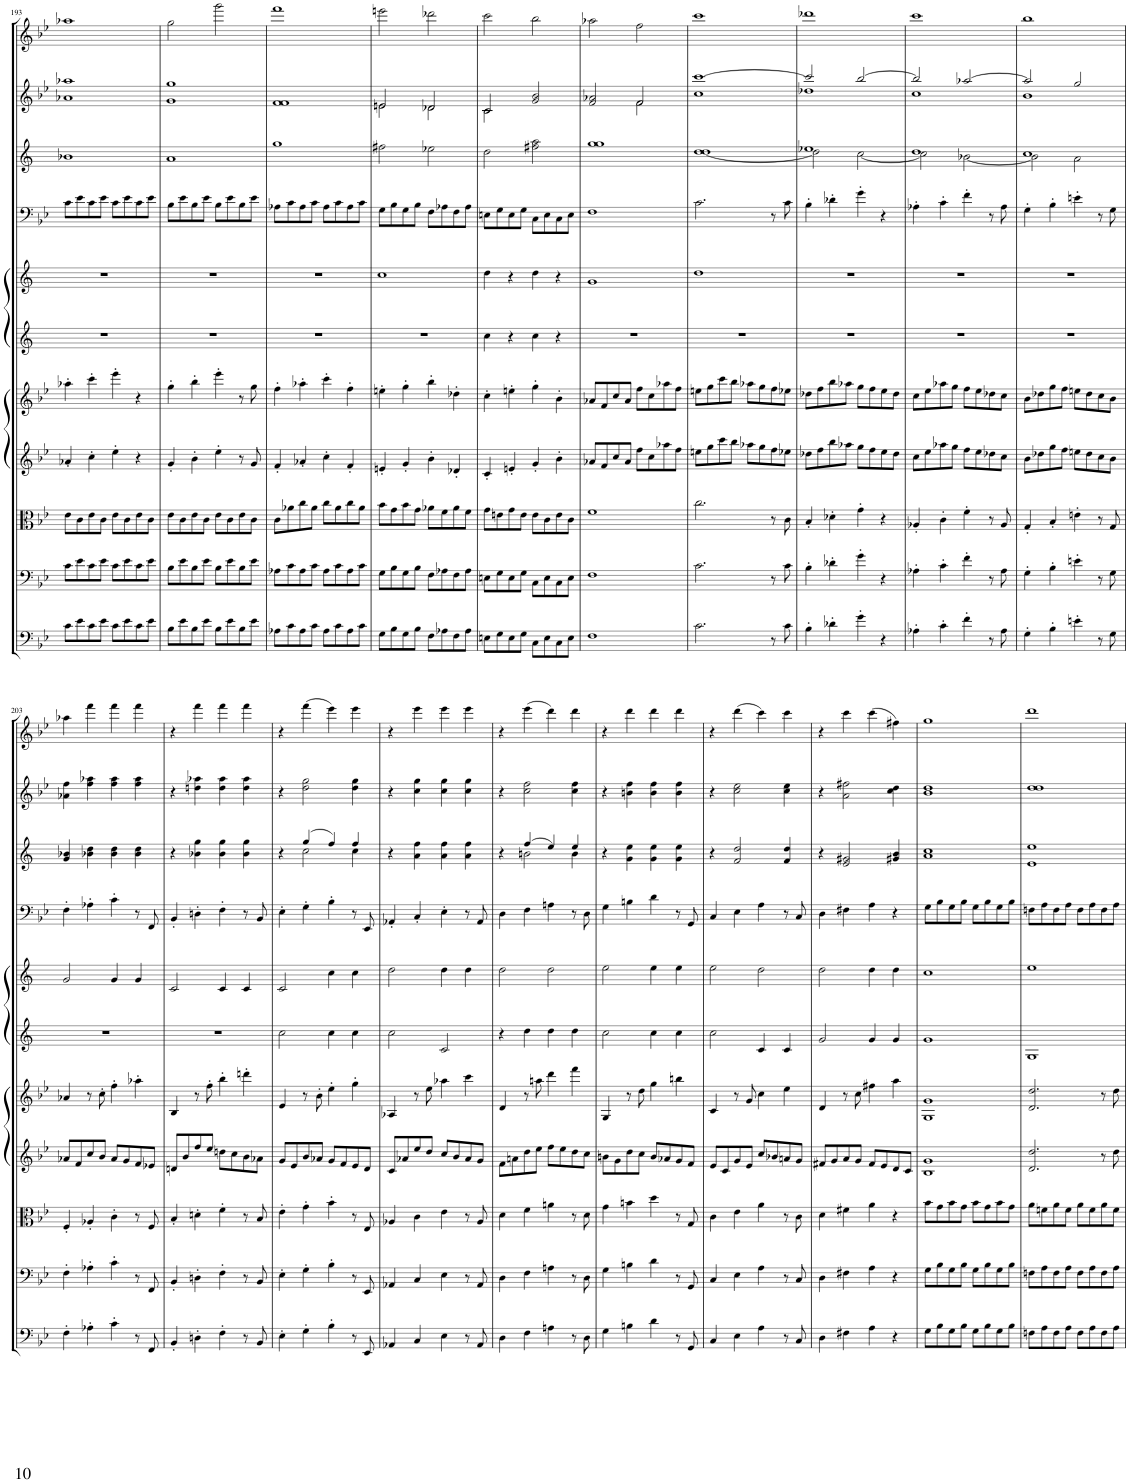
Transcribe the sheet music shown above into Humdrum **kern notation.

**kern	**kern	**kern	**kern	**kern	**kern	**kern	**kern	**kern	**kern	**kern
*part11	*part10	*part9	*part8	*part7	*part6	*part5	*part4	*part3	*part2	*part1
*staff11	*staff10	*staff9	*staff8	*staff7	*staff6	*staff5	*staff4	*staff3	*staff2	*staff1
*I"Contrabasso.	*I"Violoncello.	*I"Viola.	*I"Violino II.	*I"Violino I.	*I"Corno in G.	*I"Corno in B.	*I"Fagotti.	*I"Clarinetti in B.	*I"Oboi.	*I"Flauto.
*	*	*	*	*	*	*	*	*I'Cl	*I'Ob	*I'Fl
!!LO:PB:g=z
*clefF4	*clefF4	*clefC3	*clefG2	*clefG2	*clefG2	*clefG2	*clefF4	*clefG2	*clefG2	*clefG2
*Trd7c12	*	*	*	*	*Trd3c5	*Trd1c2	*	*Trd1c2	*	*
*k[b-e-]	*k[b-e-]	*k[b-e-]	*k[b-e-]	*k[b-e-]	*k[b-e-a-]	*k[]	*k[b-e-]	*k[]	*k[b-e-]	*k[b-e-]
*M2/2	*M2/2	*M2/2	*M2/2	*M2/2	*M2/2	*M2/2	*M2/2	*M2/2	*M2/2	*M2/2
*met(c|)	*met(c|)	*met(c|)	*met(c|)	*met(c|)	*met(c|)	*met(c|)	*met(c|)	*met(c|)	*met(c|)	*met(c|)
=193	=193	=193	=193	=193	=193	=193	=193	=193	=193	=193
8c'\L	8c'\L	8e-'\L	4a-X'/	4aa-X'\	1r	1r	8c'\L	1b-X	1a-X 1aa-X	1aa-X
8e-'\	8e-'\	8c'\	.	.	.	.	8e-'\	.	.	.
8c'\	8c'\	8e-'\	4cc'\	4ccc'\	.	.	8c'\	.	.	.
8e-'\J	8e-'\J	8c'\J	.	.	.	.	8e-'\J	.	.	.
8c'\L	8c'\L	8e-'\L	4ee-'\	4eee-'\	.	.	8c'\L	.	.	.
8e-'\	8e-'\	8c'\	.	.	.	.	8e-'\	.	.	.
8c'\	8c'\	8e-'\	4r	4r	.	.	8c'\	.	.	.
8e-'\J	8e-'\J	8c'\J	.	.	.	.	8e-'\J	.	.	.
=194	=194	=194	=194	=194	=194	=194	=194	=194	=194	=194
8B-'\L	8B-'\L	8e-'\L	4g'/	4gg'\	1r	1r	8B-'\L	1a	1g 1gg	2gg\
8e-'\	8e-'\	8c'\	.	.	.	.	8e-'\	.	.	.
8B-'\	8B-'\	8e-'\	4b-'\	4bb-'\	.	.	8B-'\	.	.	.
8e-'\J	8e-'\J	8c'\J	.	.	.	.	8e-'\J	.	.	.
8B-'\L	8B-'\L	8e-'\L	4ee-'\	4eee-'\	.	.	8B-'\L	.	.	2ggg\
8e-'\	8e-'\	8c'\	.	.	.	.	8e-'\	.	.	.
8B-'\	8B-'\	8e-'\	8r	8r	.	.	8B-'\	.	.	.
8e-'\J	8e-'\J	8c'\J	8g/	8gg\	.	.	8e-'\J	.	.	.
=195	=195	=195	=195	=195	=195	=195	=195	=195	=195	=195
*	*	*	*	*	*	*	*	*	*^	*
8A-X'\L	8A-X'\L	8c'\L	4f'/	4ff'\	1r	1r	8A-X'\L	1gg	1f	1f	1fff
8c'\	8c'\	8a-X'\	.	.	.	.	8c'\	.	.	.	.
8A-'\	8A-'\	8cc'\	4a-X'/	4aa-X'\	.	.	8A-'\	.	.	.	.
8c'\J	8c'\J	8a-'\J	.	.	.	.	8c'\J	.	.	.	.
8A-'\L	8A-'\L	8cc'\L	4cc'\	4ccc'\	.	.	8A-'\L	.	.	.	.
8c'\	8c'\	8a-'\	.	.	.	.	8c'\	.	.	.	.
8A-'\	8A-'\	8cc'\	4f'/	4ff'\	.	.	8A-'\	.	.	.	.
8c'\J	8c'\J	8a-'\J	.	.	.	.	8c'\J	.	.	.	.
=196	=196	=196	=196	=196	=196	=196	=196	=196	=196	=196	=196
8G'\L	8G'\L	8b-'\L	4en'/	4een'\	1r	1cc'~	8G'\L	2ff#X\	2en/	2e\	2eeen\
8B-'\	8B-'\	8g'\	.	.	.	.	8B-'\	.	.	.	.
8G'\	8G'\	8b-'\	4g'/	4gg'\	.	.	8G'\	.	.	.	.
8B-'\J	8B-'\J	8g'\J	.	.	.	.	8B-'\J	.	.	.	.
8F'\L	8F'\L	8a-X'\L	4b-'\	4bb-'\	.	.	8F'\L	2ee-X\	2d-X/	2d-\	2ddd-X\
8A-X'\	8A-X'\	8f'\	.	.	.	.	8A-X'\	.	.	.	.
8F'\	8F'\	8a-'\	4d-X'/	4dd-X'\	.	.	8F'\	.	.	.	.
8A-'\J	8A-'\J	8f'\J	.	.	.	.	8A-'\J	.	.	.	.
=197	=197	=197	=197	=197	=197	=197	=197	=197	=197	=197	=197
8En'\L	8En'\L	8g'\L	4c'/	4cc'\	4cc'~\	4dd'~\	8En'\L	2dd\	2c/	2c\	2ccc\
8G'\	8G'\	8en'\	.	.	.	.	8G'\	.	.	.	.
8E'\	8E'\	8g'\	4en'/	4een'\	4r	4r	8E'\	.	.	.	.
8G'\J	8G'\J	8e'\J	.	.	.	.	8G'\J	.	.	.	.
8C'\L	8C'\L	8e'\L	4g'/	4gg'\	4cc'~\	4dd'~\	8C'\L	2ff#X\ 2aa\	2g/ 2b-/	2ryy	2bb-\
8E'\	8E'\	8c'\	.	.	.	.	8E'\	.	.	.	.
8C'\	8C'\	8e'\	4b-'\	4b-'\	4r	4r	8C'\	.	.	.	.
8E'\J	8E'\J	8c'\J	.	.	.	.	8E'\J	.	.	.	.
=198	=198	=198	=198	=198	=198	=198	=198	=198	=198	=198	=198
*	*	*	*	*	*	*	*	*^	*	*	*
1F	1F	1f	8a-X'/L	8a-X'/L	1r	1g'~	1F	1gg	1gg	2f/ 2a-X/	2ryy	2aa-X\
.	.	.	8f'/	8f'/	.	.	.	.	.	.	.	.
.	.	.	8cc'/	8cc'/	.	.	.	.	.	.	.	.
.	.	.	8a-'/J	8a-'/J	.	.	.	.	.	.	.	.
.	.	.	8ff'\L	8ff'\L	.	.	.	.	.	2f/	2f\	2ff\
.	.	.	8cc'\	8cc'\	.	.	.	.	.	.	.	.
.	.	.	8aa-X'\	8aa-X'\	.	.	.	.	.	.	.	.
.	.	.	8ff'\J	8ff'\J	.	.	.	.	.	.	.	.
*	*	*	*	*	*	*	*	*	*	*v	*v	*
=199	=199	=199	=199	=199	=199	=199	=199	=199	=199	=199	=199
2.c\	2.c\	2.cc\	8een'\L	8een'\L	1r	1dd	2.c\	1dd	[1dd	1cc [>1ccc	1ccc
.	.	.	8gg'\	8gg'\	.	.	.	.	.	.	.
.	.	.	8ccc'\	8ccc'\	.	.	.	.	.	.	.
.	.	.	8bb-'\J	8bb-'\J	.	.	.	.	.	.	.
.	.	.	8aa-X'\L	8aa-X'\L	.	.	.	.	.	.	.
.	.	.	8gg'\	8gg'\	.	.	.	.	.	.	.
8r	8r	8r	8ff'\	8ff'\	.	.	8r	.	.	.	.
8c\	8c\	8c\	8ee-X'\J	8ee-X'\J	.	.	8c\	.	.	.	.
=200	=200	=200	=200	=200	=200	=200	=200	=200	=200	=200	=200
*	*	*	*	*	*	*	*	*	*	*^	*
4B-'\	4B-'\	4B-'/	8dd-X'\L	8dd-X'\L	1r	1r	4B-'\	1ee-X	2dd\]	2ccc/]	1dd-X	1ddd-X
.	.	.	8ff'\	8ff'\	.	.	.	.	.	.	.	.
4d-X'\	4d-X'\	4d-X'\	8bb-'\	8bb-'\	.	.	4d-X'\	.	.	.	.	.
.	.	.	8aa-X'\J	8aa-X'\J	.	.	.	.	.	.	.	.
4g'\	4g'\	4g'\	8gg'\L	8gg'\L	.	.	4g'\	.	[2cc\	[2bb-/	.	.
.	.	.	8ff'\	8ff'\	.	.	.	.	.	.	.	.
4r	4r	4r	8ee-'\	8ee-'\	.	.	4r	.	.	.	.	.
.	.	.	8dd-'\J	8dd-'\J	.	.	.	.	.	.	.	.
=201	=201	=201	=201	=201	=201	=201	=201	=201	=201	=201	=201	=201
4A-X'\	4A-X'\	4A-X'/	8cc'\L	8cc'\L	1r	1r	4A-X'\	1dd	2cc\]	2bb-/]	1cc	1ccc
.	.	.	8ee-'\	8ee-'\	.	.	.	.	.	.	.	.
4c'\	4c'\	4c'\	8aa-X'\	8aa-X'\	.	.	4c'\	.	.	.	.	.
.	.	.	8gg'\J	8gg'\J	.	.	.	.	.	.	.	.
4f'\	4f'\	4f'\	8ff'\L	8ff'\L	.	.	4f'\	.	[2b-X\	[2aa-X/	.	.
.	.	.	8ee-'\	8ee-'\	.	.	.	.	.	.	.	.
8r	8r	8r	8dd-X'\	8dd-X'\	.	.	8r	.	.	.	.	.
8A-\	8A-\	8A-/	8cc'\J	8cc'\J	.	.	8A-\	.	.	.	.	.
=202	=202	=202	=202	=202	=202	=202	=202	=202	=202	=202	=202	=202
4G'\	4G'\	4G'/	8b-'\L	8b-'\L	1r	1r	4G'\	1cc	2b-\]	2aa-/]	1b-	1bb-
.	.	.	8dd-X'\	8dd-X'\	.	.	.	.	.	.	.	.
4B-'\	4B-'\	4B-'/	8gg'\	8gg'\	.	.	4B-'\	.	.	.	.	.
.	.	.	8ff'\J	8ff'\J	.	.	.	.	.	.	.	.
4en'\	4en'\	4en'\	8een'\L	8een'\L	.	.	4en'\	.	2a\	2gg/	.	.
.	.	.	8dd-'\	8dd-'\	.	.	.	.	.	.	.	.
8r	8r	8r	8cc'\	8cc'\	.	.	8r	.	.	.	.	.
8G\	8G\	8G/	8b-'\J	8b-'\J	.	.	8G\	.	.	.	.	.
*	*	*	*	*	*	*	*	*v	*v	*	*	*
*	*	*	*	*	*	*	*	*	*v	*v	*
!!LO:LB:g=z
=203	=203	=203	=203	=203	=203	=203	=203	=203	=203	=203
4F'\	4F'\	4F'/	8a-X'/L	4a-X/	1r	2g'~/	4F'\	4g/ 4b-X/	4a-X\ 4ff\	4aa-X\
.	.	.	8f'/	.	.	.	.	.	.	.
4A-X'\	4A-X'\	4A-X'/	8cc'/	8r	.	.	4A-X'\	4b-X\'~ 4dd\'~	4ff\'~ 4aa-X\'~	4fff'~\
.	.	.	8b-'/J	8cc'\	.	.	.	.	.	.
4c'\	4c'\	4c'\	8a-'/L	4ff'\	.	4g'/	4c'\	4b-\'~ 4dd\'~	4ff\'~ 4aa-\'~	4fff'~\
.	.	.	8g'/	.	.	.	.	.	.	.
8r	8r	8r	8f'/	4aa-X'\	.	4g'/	8r	4b-\'~ 4dd\'~	4ff\'~ 4aa-\'~	4fff'~\
8FF/	8FF/	8F/	8e-X'/J	.	.	.	8FF/	.	.	.
=204	=204	=204	=204	=204	=204	=204	=204	=204	=204	=204
4BB-'/	4BB-'/	4B-'/	8dn'/L	4B-/	1r	2c'~/	4BB-'/	4r	4r	4r
.	.	.	8b-'/	.	.	.	.	.	.	.
4Dn'\	4Dn'\	4dn'\	8ff'/	8r	.	.	4Dn'\	4b-X\'~ 4gg\'~	4ddn\'~ 4aa-X\'~	4fff'~\
.	.	.	8ee-'/J	8ff'\	.	.	.	.	.	.
4F'\	4F'\	4f'\	8ddn'\L	4bb-'\	.	4c'/	4F'\	4b-\'~ 4gg\'~	4dd\'~ 4aa-\'~	4fff'~\
.	.	.	8cc'\	.	.	.	.	.	.	.
8r	8r	8r	8b-'\	4dddn'\	.	4c'/	8r	4b-\'~ 4gg\'~	4dd\'~ 4aa-\'~	4fff'~\
8BB-/	8BB-/	8B-/	8a-X'\J	.	.	.	8BB-/	.	.	.
=205	=205	=205	=205	=205	=205	=205	=205	=205	=205	=205
*	*	*	*	*	*	*	*	*^	*	*
4E-'\	4E-'\	4e-'\	8g'/L	4e-/	2cc'~\	2c'~/	4E-'\	4r	4ryy	4r	4r
.	.	.	8e-'/	.	.	.	.	.	.	.	.
4G'\	4G'\	4g'\	8b-'/	8r	.	.	4G'\	(4gg/	2cc\	2dd\'~ 2gg\'~	(4fff\
.	.	.	8a-X'/J	8b-'\	.	.	.	.	.	.	.
4B-'\	4B-'\	4b-'\	8g'/L	4ee-'\	4cc'\	4cc'\	4B-'\	4ff'~/)	.	.	4eee-'\)
.	.	.	8f'/	.	.	.	.	.	.	.	.
8r	8r	8r	8e-'/	4gg'\	4cc'\	4cc'\	8r	4ff'~/	4cc\	4dd\'~ 4gg\'~	4eee-'~\
8EE-/	8EE-/	8E-/	8d'/J	.	.	.	8EE-/	.	.	.	.
*	*	*	*	*	*	*	*	*v	*v	*	*
=206	=206	=206	=206	=206	=206	=206	=206	=206	=206	=206
4AA-X'/	4AA-X'/	4A-X'/	8c'/L	4A-X/	2cc'~\	2dd'~\	4AA-X'/	4r	4r	4r
.	.	.	8a-X'/	.	.	.	.	.	.	.
4C'/	4C'/	4c'\	8ee-'/	8r	.	.	4C'/	4a\'~ 4ff\'~	4cc\'~ 4gg\'~	4eee-'~\
.	.	.	8dd'/J	8ee-'\	.	.	.	.	.	.
4E-'\	4E-'\	4e-'\	8cc'/L	4aa-X'\	2c'~/	4dd'\	4E-'\	4a\'~ 4ff\'~	4cc\'~ 4gg\'~	4eee-'~\
.	.	.	8b-'/	.	.	.	.	.	.	.
8r	8r	8r	8a-'/	4ccc'\	.	4dd'\	8r	4a\'~ 4ff\'~	4cc\'~ 4gg\'~	4eee-'~\
8AA-/	8AA-/	8A-/	8g'/J	.	.	.	8AA-/	.	.	.
=207	=207	=207	=207	=207	=207	=207	=207	=207	=207	=207
*	*	*	*	*	*	*	*	*^	*	*
4D'\	4D'\	4d'\	8f'\L	4d/	4r	2dd'~\	4D'\	4r	4ryy	4r	4r
.	.	.	8an'\	.	.	.	.	.	.	.	.
4F'\	4F'\	4f'\	8dd'\	8r	4dd'\	.	4F'\	(4ff/	2bn'~\	2cc\'~ 2ff\'~	(4eee-\
.	.	.	8ee-'\J	8aan'\	.	.	.	.	.	.	.
4An'\	4An'\	4an'\	8ff'\L	4ddd'\	4dd'\	2dd'~\	4An'\	4ee'~/)	.	.	4ddd'~\)
.	.	.	8ee-'\	.	.	.	.	.	.	.	.
8r	8r	8r	8dd'\	4fff'\	4dd'\	.	8r	4ee'~/	4b'~\	4cc\'~ 4ff\'~	4ddd'~\
8D\	8D\	8d\	8cc'\J	.	.	.	8D\	.	.	.	.
*	*	*	*	*	*	*	*	*v	*v	*	*
=208	=208	=208	=208	=208	=208	=208	=208	=208	=208	=208
4G'\	4G'\	4g'\	8bn'\L	4G/	2cc'~\	2ee'~\	4G'\	4r	4r	4r
.	.	.	8g'\	.	.	.	.	.	.	.
4Bn'\	4Bn'\	4bn'\	8dd'\	8r	.	.	4Bn'\	4g\'~ 4ee\'~	4bn\'~ 4ff\'~	4ddd'~\
.	.	.	8cc'\J	8dd'\	.	.	.	.	.	.
4d'\	4d'\	4dd'\	8b'/L	4gg'\	4cc'\	4ee'\	4d'\	4g\'~ 4ee\'~	4b\'~ 4ff\'~	4ddd'~\
.	.	.	8a-X'/	.	.	.	.	.	.	.
8r	8r	8r	8g'/	4bbn'\	4cc'\	4ee'\	8r	4g\'~ 4ee\'~	4b\'~ 4ff\'~	4ddd'~\
8GG/	8GG/	8G/	8f'/J	.	.	.	8GG/	.	.	.
=209	=209	=209	=209	=209	=209	=209	=209	=209	=209	=209
4C'/	4C'/	4c'\	8e-'/L	4c/	2cc'~\	2ee\	4C'/	4r	4r	4r
.	.	.	8c'/	.	.	.	.	.	.	.
4E-'\	4E-'\	4e-'\	8g'/	8r	.	.	4E-'\	2f/'~ 2dd/'~	2cc\'~ 2ee-\'~	(4ddd\
.	.	.	8e-'/J	8g'/	.	.	.	.	.	.
4A'\	4A'\	4a'\	8cc'/L	4cc'\	4c'/	2dd'~\	4A'\	.	.	4ccc'~\)
.	.	.	8b-X'/	.	.	.	.	.	.	.
8r	8r	8r	8an'/	4ee-'\	4c'/	.	8r	4f/'~ 4dd/'~	4cc\'~ 4ee-\'~	4ccc'~\
8C/	8C/	8c\	8g'/J	.	.	.	8C/	.	.	.
=210	=210	=210	=210	=210	=210	=210	=210	=210	=210	=210
4D'\	4D'\	4d'\	8f#X'/L	4d/	2g'~/	2dd'~\	4D'\	4r	4r	4r
.	.	.	8g'/	.	.	.	.	.	.	.
4F#X'\	4F#X'\	4f#X'\	8a'/	8r	.	.	4F#X'\	2e/'~ 2g#X/'~	2a\'~ 2ff#X\'~	4ccc'~\
.	.	.	8g'/J	8cc'\	.	.	.	.	.	.
4A'\	4A'\	4a'\	8f#'/L	4ff#X'\	4g'/	4dd'\	4A'\	.	.	(4ccc\
.	.	.	8e-'/	.	.	.	.	.	.	.
4r	4r	4r	8d'/	4aa'\	4g'/	4dd'\	4r	4g#X/'~ 4b/'~	4cc\'~ 4dd\'~	4ff#X'~\)
.	.	.	8c'/J	.	.	.	.	.	.	.
=211	=211	=211	=211	=211	=211	=211	=211	=211	=211	=211
8G'\L	8G'\L	8b-'\L	1B- 1g	1G 1g	1g'~	1cc'~	8G'\L	1a 1cc	1b- 1dd	1gg
8B-'\	8B-'\	8g'\	.	.	.	.	8B-'\	.	.	.
8G'\	8G'\	8b-'\	.	.	.	.	8G'\	.	.	.
8B-'\J	8B-'\J	8g'\J	.	.	.	.	8B-'\J	.	.	.
8G'\L	8G'\L	8b-'\L	.	.	.	.	8G'\L	.	.	.
8B-'\	8B-'\	8g'\	.	.	.	.	8B-'\	.	.	.
8G'\	8G'\	8b-'\	.	.	.	.	8G'\	.	.	.
8B-'\J	8B-'\J	8g'\J	.	.	.	.	8B-'\J	.	.	.
=212	=212	=212	=212	=212	=212	=212	=212	=212	=212	=212
*	*	*	*	*	*	*	*	*	*^	*
8Fn'\L	8Fn'\L	8a'\L	2.d/ 2.dd/	2.d/ 2.dd/	1G	1ee	8Fn'\L	1e 1ee	1dd	1dd	1ddd
8A'\	8A'\	8fn'\	.	.	.	.	8A'\	.	.	.	.
8F'\	8F'\	8a'\	.	.	.	.	8F'\	.	.	.	.
8A'\J	8A'\J	8f'\J	.	.	.	.	8A'\J	.	.	.	.
8F'\L	8F'\L	8a'\L	.	.	.	.	8F'\L	.	.	.	.
8A'\	8A'\	8f'\	.	.	.	.	8A'\	.	.	.	.
8F'\	8F'\	8a'\	8r	8r	.	.	8F'\	.	.	.	.
8A'\J	8A'\J	8f'\J	8dd\	8dd\	.	.	8A'\J	.	.	.	.
*	*	*	*	*	*	*	*	*	*v	*v	*
=	=	=	=	=	=	=	=	=	=	=
*-	*-	*-	*-	*-	*-	*-	*-	*-	*-	*-
